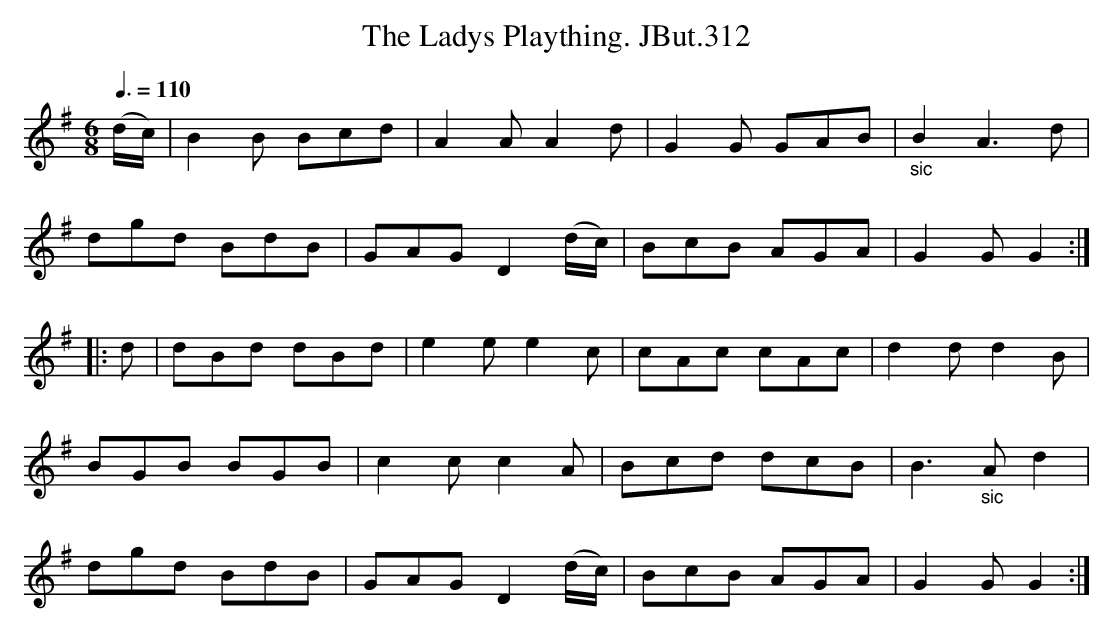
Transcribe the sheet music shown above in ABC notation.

X:1
T:Ladys Plaything. JBut.312, The
M:6/8
L:1/8
Q:3/8=110
K:G
(d/c/)|B2 B Bcd|A2 A A2 d|G2 G GAB|"_sic"B2 A3 d|
dgd BdB|GAG D2 (d/c/)|BcB AGA|G2 G G2:|
|:d|dBd dBd|e2 e e2 c|cAc cAc|d2 d d2 B|
BGB BGB|c2 c c2 A|Bcd dcB|B3"_sic" A d2|
dgd BdB|GAG D2 (d/c/)|BcB AGA|G2 G G2:|
